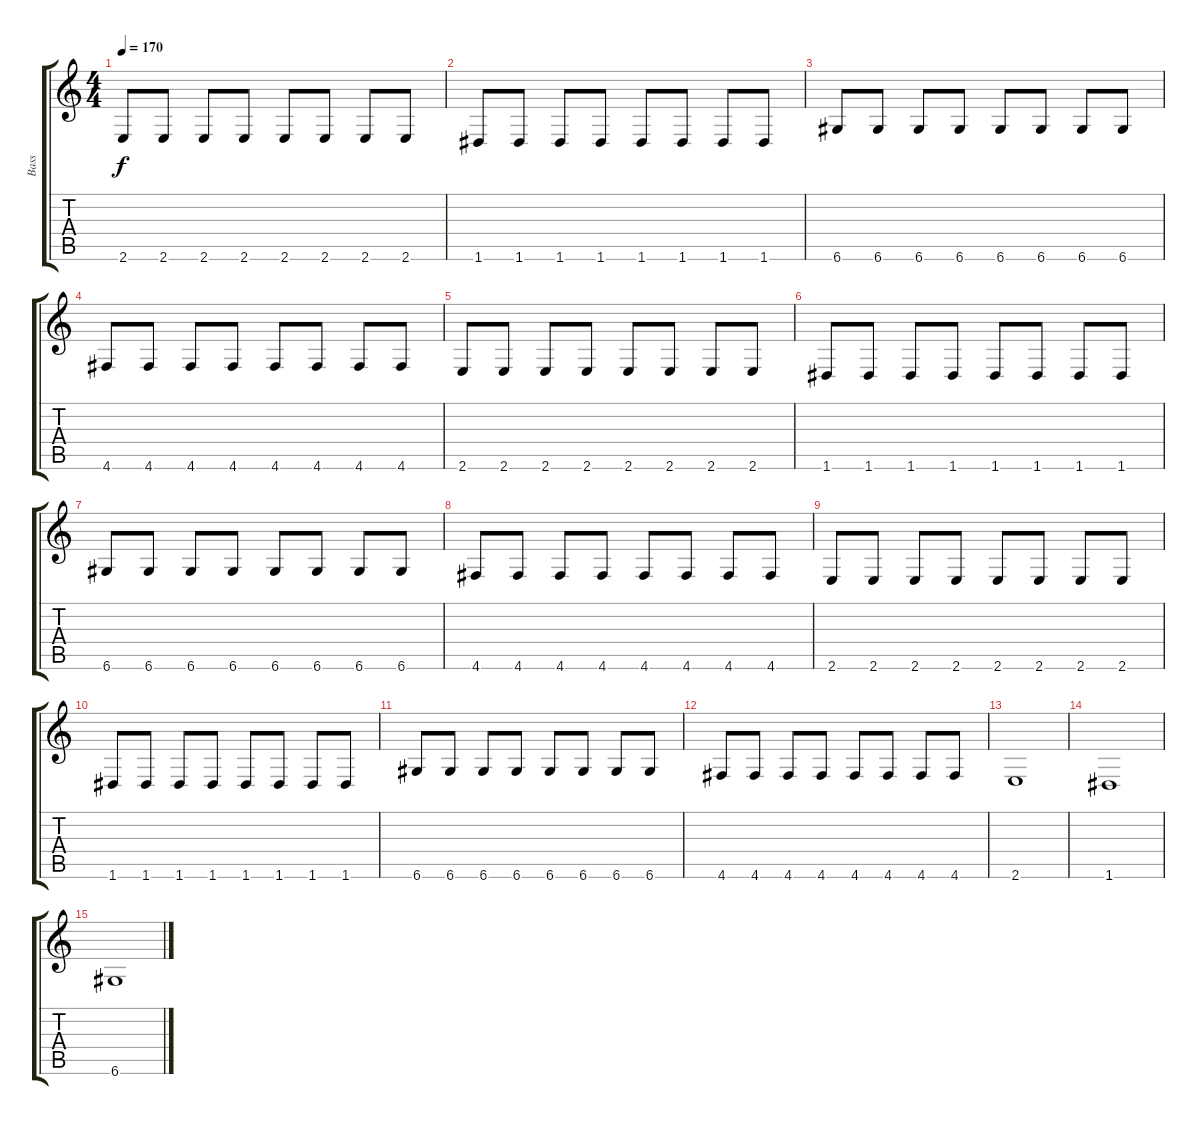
\track ("Bass" "Bass") {instrument electricbassfinger}
\staff {score tabs}
\tuning (D4 A3 F3 C3 G2 D2) {hide}
\ts (4 4)
\tempo 170
\clef g2
\ks c
2.6.8{dy f} 2.6.8 2.6.8 2.6.8 2.6.8 2.6.8 2.6.8 2.6.8 |
1.6.8 1.6.8 1.6.8 1.6.8 1.6.8 1.6.8 1.6.8 1.6.8 |
6.6.8 6.6.8 6.6.8 6.6.8 6.6.8 6.6.8 6.6.8 6.6.8 |
4.6.8 4.6.8 4.6.8 4.6.8 4.6.8 4.6.8 4.6.8 4.6.8 |
2.6.8 2.6.8 2.6.8 2.6.8 2.6.8 2.6.8 2.6.8 2.6.8 |
1.6.8 1.6.8 1.6.8 1.6.8 1.6.8 1.6.8 1.6.8 1.6.8 |
6.6.8 6.6.8 6.6.8 6.6.8 6.6.8 6.6.8 6.6.8 6.6.8 |
4.6.8 4.6.8 4.6.8 4.6.8 4.6.8 4.6.8 4.6.8 4.6.8 |
2.6.8 2.6.8 2.6.8 2.6.8 2.6.8 2.6.8 2.6.8 2.6.8 |
1.6.8 1.6.8 1.6.8 1.6.8 1.6.8 1.6.8 1.6.8 1.6.8 |
6.6.8 6.6.8 6.6.8 6.6.8 6.6.8 6.6.8 6.6.8 6.6.8 |
4.6.8 4.6.8 4.6.8 4.6.8 4.6.8 4.6.8 4.6.8 4.6.8 |
2.6.1 |
1.6.1 |
6.6.1
